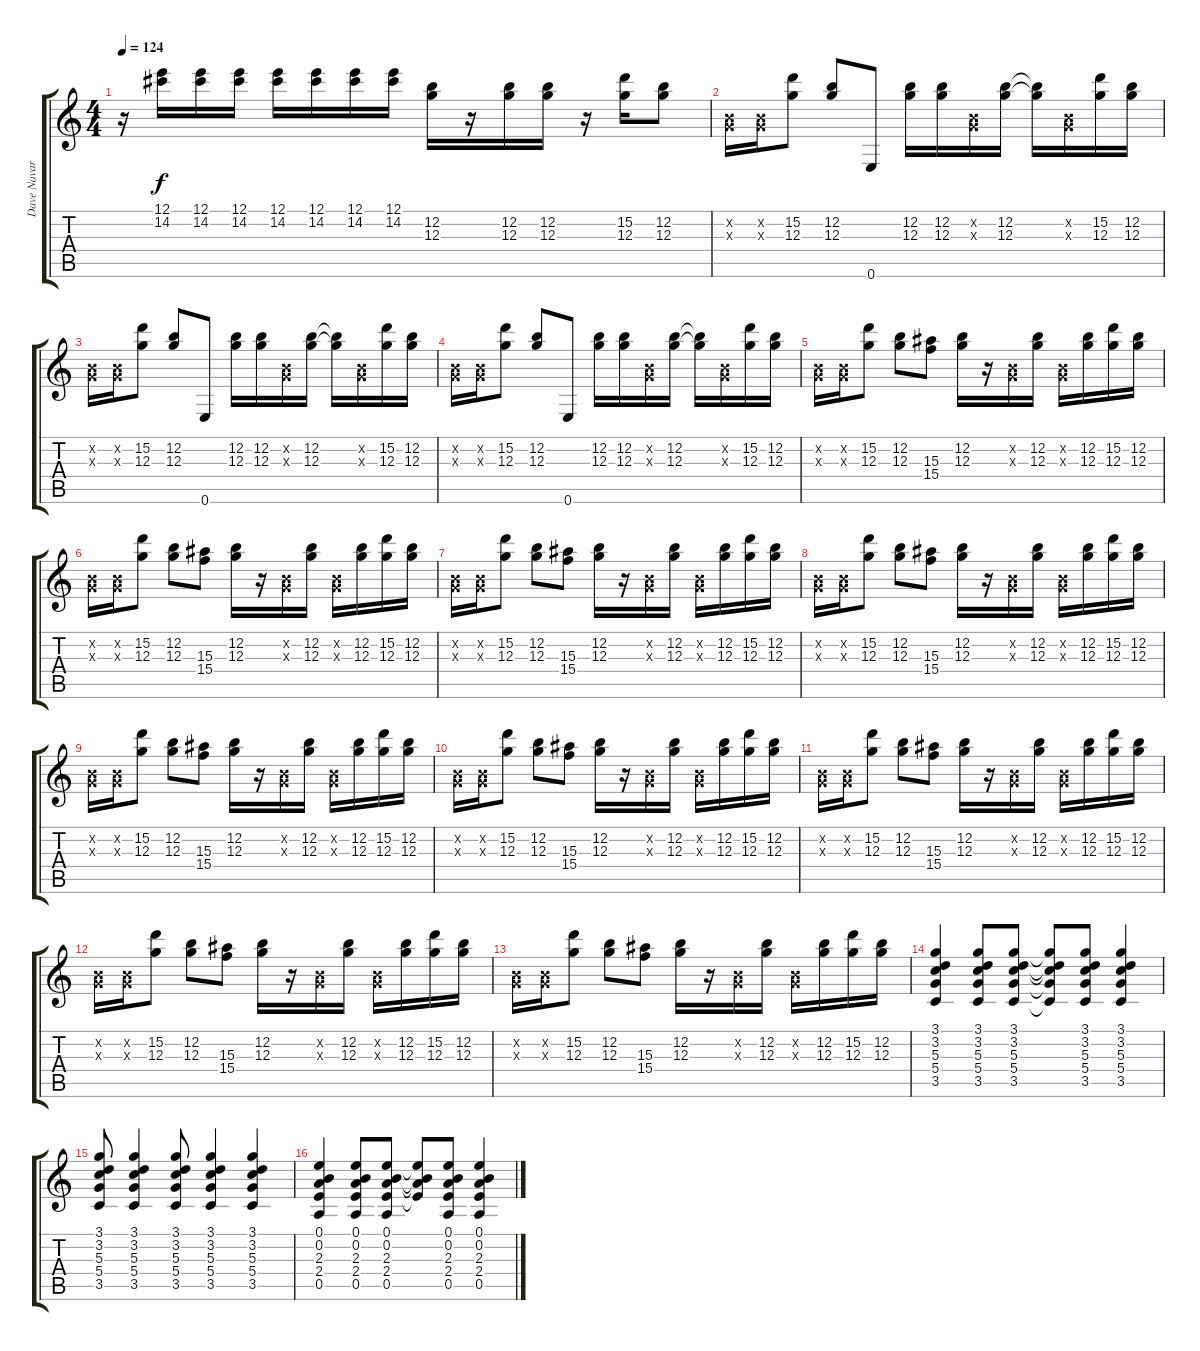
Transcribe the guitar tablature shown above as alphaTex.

\track ("Dave Navarro 1" "Dave Navar") {instrument electricguitarjazz}
\staff {score tabs}
\tuning (E4 B3 G3 D3 A2 E2) {hide}
\ts (4 4)
\tempo 124
\clef g2
\ks c
r.16{dy f} (12.1 14.2).16 (12.1 14.2).16 (12.1 14.2).16 (12.1 14.2).16 (12.1 14.2).16 (12.1 14.2).16 (12.1 14.2).16 (12.2 12.3).16 r.16 (12.2 12.3).16 (12.2 12.3).16 r.16 (15.2 12.3).16 (12.2 12.3).8 |
(0.2{x} 0.3{x}).16 (0.2{x} 0.3{x}).16 (15.2 12.3).8 (12.2 12.3).8 0.6.8 (12.2 12.3).16 (12.2 12.3).16 (0.2{x} 0.3{x}).16 (12.2 12.3).16 (12.2{t} 12.3{t}).16 (0.2{x} 0.3{x}).16 (15.2 12.3).16 (12.2 12.3).16 |
(0.2{x} 0.3{x}).16 (0.2{x} 0.3{x}).16 (15.2 12.3).8 (12.2 12.3).8 0.6.8 (12.2 12.3).16 (12.2 12.3).16 (0.2{x} 0.3{x}).16 (12.2 12.3).16 (12.2{t} 12.3{t}).16 (0.2{x} 0.3{x}).16 (15.2 12.3).16 (12.2 12.3).16 |
(0.2{x} 0.3{x}).16 (0.2{x} 0.3{x}).16 (15.2 12.3).8 (12.2 12.3).8 0.6.8 (12.2 12.3).16 (12.2 12.3).16 (0.2{x} 0.3{x}).16 (12.2 12.3).16 (12.2{t} 12.3{t}).16 (0.2{x} 0.3{x}).16 (15.2 12.3).16 (12.2 12.3).16 |
(0.2{x} 0.3{x}).16 (0.2{x} 0.3{x}).16 (15.2 12.3).8 (12.2 12.3).8 (15.3 15.4).8 (12.2 12.3).16 r.16 (0.2{x} 0.3{x}).16 (12.2 12.3).16 (0.2{x} 0.3{x}).16 (12.2 12.3).16 (15.2 12.3).16 (12.2 12.3).16 |
(0.2{x} 0.3{x}).16 (0.2{x} 0.3{x}).16 (15.2 12.3).8 (12.2 12.3).8 (15.3 15.4).8 (12.2 12.3).16 r.16 (0.2{x} 0.3{x}).16 (12.2 12.3).16 (0.2{x} 0.3{x}).16 (12.2 12.3).16 (15.2 12.3).16 (12.2 12.3).16 |
(0.2{x} 0.3{x}).16 (0.2{x} 0.3{x}).16 (15.2 12.3).8 (12.2 12.3).8 (15.3 15.4).8 (12.2 12.3).16 r.16 (0.2{x} 0.3{x}).16 (12.2 12.3).16 (0.2{x} 0.3{x}).16 (12.2 12.3).16 (15.2 12.3).16 (12.2 12.3).16 |
(0.2{x} 0.3{x}).16 (0.2{x} 0.3{x}).16 (15.2 12.3).8 (12.2 12.3).8 (15.3 15.4).8 (12.2 12.3).16 r.16 (0.2{x} 0.3{x}).16 (12.2 12.3).16 (0.2{x} 0.3{x}).16 (12.2 12.3).16 (15.2 12.3).16 (12.2 12.3).16 |
(0.2{x} 0.3{x}).16 (0.2{x} 0.3{x}).16 (15.2 12.3).8 (12.2 12.3).8 (15.3 15.4).8 (12.2 12.3).16 r.16 (0.2{x} 0.3{x}).16 (12.2 12.3).16 (0.2{x} 0.3{x}).16 (12.2 12.3).16 (15.2 12.3).16 (12.2 12.3).16 |
(0.2{x} 0.3{x}).16 (0.2{x} 0.3{x}).16 (15.2 12.3).8 (12.2 12.3).8 (15.3 15.4).8 (12.2 12.3).16 r.16 (0.2{x} 0.3{x}).16 (12.2 12.3).16 (0.2{x} 0.3{x}).16 (12.2 12.3).16 (15.2 12.3).16 (12.2 12.3).16 |
(0.2{x} 0.3{x}).16 (0.2{x} 0.3{x}).16 (15.2 12.3).8 (12.2 12.3).8 (15.3 15.4).8 (12.2 12.3).16 r.16 (0.2{x} 0.3{x}).16 (12.2 12.3).16 (0.2{x} 0.3{x}).16 (12.2 12.3).16 (15.2 12.3).16 (12.2 12.3).16 |
(0.2{x} 0.3{x}).16 (0.2{x} 0.3{x}).16 (15.2 12.3).8 (12.2 12.3).8 (15.3 15.4).8 (12.2 12.3).16 r.16 (0.2{x} 0.3{x}).16 (12.2 12.3).16 (0.2{x} 0.3{x}).16 (12.2 12.3).16 (15.2 12.3).16 (12.2 12.3).16 |
(0.2{x} 0.3{x}).16 (0.2{x} 0.3{x}).16 (15.2 12.3).8 (12.2 12.3).8 (15.3 15.4).8 (12.2 12.3).16 r.16 (0.2{x} 0.3{x}).16 (12.2 12.3).16 (0.2{x} 0.3{x}).16 (12.2 12.3).16 (15.2 12.3).16 (12.2 12.3).16 |
(3.1 3.2 5.3 5.4 3.5).4 (3.1 3.2 5.3 5.4 3.5).8 (3.1 3.2 5.3 5.4 3.5).8 (3.1{t} 3.2{t} 5.3{t} 5.4{t} 3.5{t}).8 (3.1 3.2 5.3 5.4 3.5).8 (3.1 3.2 5.3 5.4 3.5).4 |
(3.1 3.2 5.3 5.4 3.5).8 (3.1 3.2 5.3 5.4 3.5).4 (3.1 3.2 5.3 5.4 3.5).8 (3.1 3.2 5.3 5.4 3.5).4 (3.1 3.2 5.3 5.4 3.5).4 |
(0.1 0.2 2.3 2.4 0.5).4 (0.1 0.2 2.3 2.4 0.5).8 (0.1 0.2 2.3 2.4 0.5).8 (0.1{t} 0.2{t} 2.3{t} 2.4{t}).8 (0.1 0.2 2.3 2.4 0.5).8 (0.1 0.2 2.3 2.4 0.5).4
